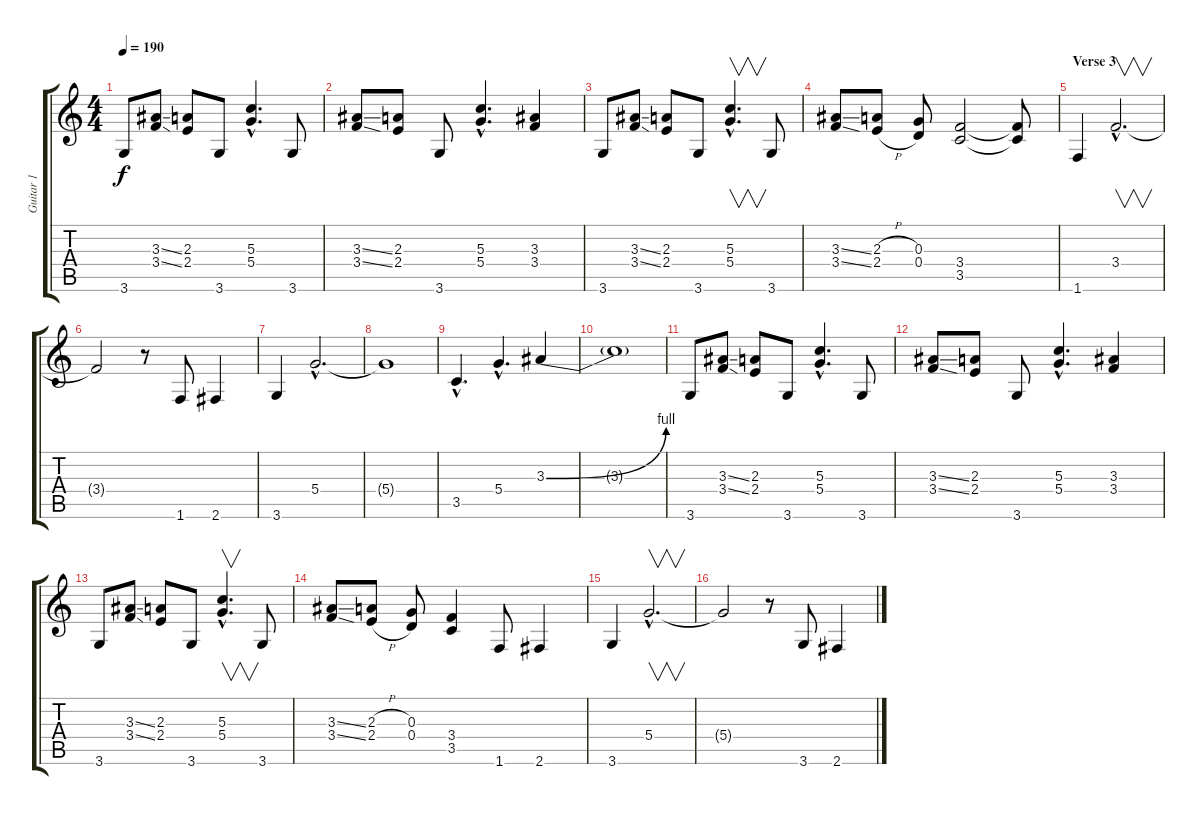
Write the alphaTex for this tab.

\track ("Guitar 1" "Guitar 1") {instrument overdrivenguitar}
\staff {score tabs}
\tuning (E4 B3 G3 D3 A2 E2) {hide}
\ts (4 4)
\tempo 190
\clef g2
\ks c
3.6.8{dy f} (3.3{ss} 3.4{ss}).8 (2.3 2.4).8 3.6.8 (5.3{hac} 5.4{hac}).4{d} 3.6.8 |
(3.3{ss} 3.4{ss}).8 (2.3 2.4).8 3.6.8 (5.3{hac} 5.4{hac}).4{d} (3.3 3.4).4 |
3.6.8 (3.3{ss} 3.4{ss}).8 (2.3 2.4).8 3.6.8 (5.3{hac} 5.4{hac}).4{v d} 3.6.8 |
(3.3{ss} 3.4{ss}).8 (2.3{h} 2.4{h}).8 (0.3 0.4).8 (3.4 3.5).2 (3.4{t} 3.5{t}).8 |
\section ("" "Verse 3")
1.6.4 3.4{hac}.2{v d} |
3.4{t}.2 r.8 1.6.8 2.6.4 |
3.6.4 5.4{hac}.2{d} |
5.4{t}.1 |
3.5{hac}.4{d} 5.4{hac}.4{d} 3.3{be (bend 0 0 60 4)}.4 |
3.3{t}.1 |
3.6.8 (3.3{ss} 3.4{ss}).8 (2.3 2.4).8 3.6.8 (5.3{hac} 5.4{hac}).4{d} 3.6.8 |
(3.3{ss} 3.4{ss}).8 (2.3 2.4).8 3.6.8 (5.3{hac} 5.4{hac}).4{d} (3.3 3.4).4 |
3.6.8 (3.3{ss} 3.4{ss}).8 (2.3 2.4).8 3.6.8 (5.3{hac} 5.4{hac}).4{v d} 3.6.8 |
(3.3{ss} 3.4{ss}).8 (2.3{h} 2.4{h}).8 (0.3 0.4).8 (3.4 3.5).4 1.6.8 2.6.4 |
3.6.4 5.4{hac}.2{v d} |
5.4{t}.2 r.8 3.6.8 2.6.4
